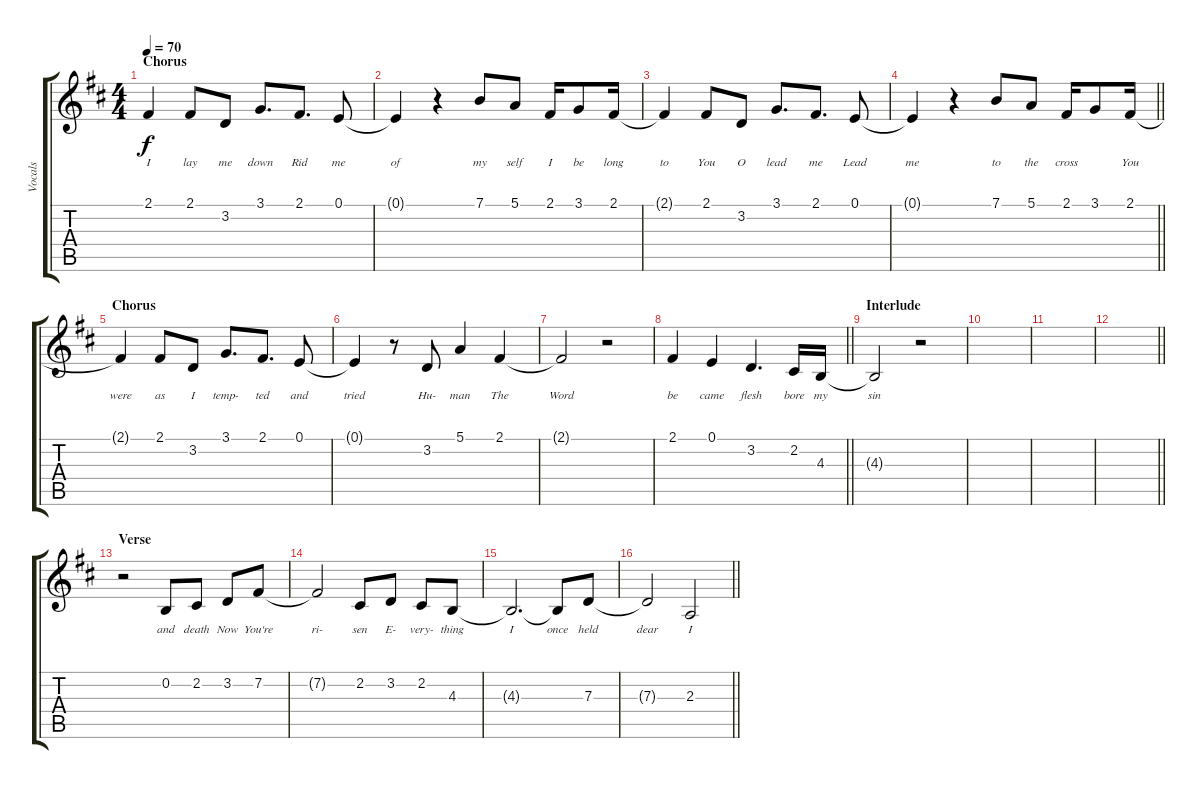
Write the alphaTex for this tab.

\track ("Vocals" "Vocals") {instrument flute}
\staff {score tabs}
\tuning (E4 B3 G3 D3 A2 E2) {hide}
\ts (4 4)
\section ("" "Chorus")
\tempo 70
\clef g2
\ks d
2.1{t}.4{lyrics (0 "I") lyrics (1 "") lyrics (2 "") lyrics (3 "") lyrics (4 "") dy f} 2.1.8{lyrics (0 "lay") lyrics (1 "") lyrics (2 "") lyrics (3 "") lyrics (4 "")} 3.2.8{lyrics (0 "me") lyrics (1 "") lyrics (2 "") lyrics (3 "") lyrics (4 "")} 3.1.8{d lyrics (0 "down") lyrics (1 "") lyrics (2 "") lyrics (3 "") lyrics (4 "")} 2.1.8{d lyrics (0 "Rid") lyrics (1 "") lyrics (2 "") lyrics (3 "") lyrics (4 "")} 0.1.8{lyrics (0 "me") lyrics (1 "") lyrics (2 "") lyrics (3 "") lyrics (4 "")} |
0.1{t}.4{lyrics (0 "of") lyrics (1 "") lyrics (2 "") lyrics (3 "") lyrics (4 "")} r.4 7.1.8{lyrics (0 "my") lyrics (1 "") lyrics (2 "") lyrics (3 "") lyrics (4 "")} 5.1.8{lyrics (0 "self") lyrics (1 "") lyrics (2 "") lyrics (3 "") lyrics (4 "")} 2.1.16{lyrics (0 "I") lyrics (1 "") lyrics (2 "") lyrics (3 "") lyrics (4 "")} 3.1.8{lyrics (0 "be") lyrics (1 "") lyrics (2 "") lyrics (3 "") lyrics (4 "")} 2.1.16{lyrics (0 "long") lyrics (1 "") lyrics (2 "") lyrics (3 "") lyrics (4 "")} |
2.1{t}.4{lyrics (0 "to") lyrics (1 "") lyrics (2 "") lyrics (3 "") lyrics (4 "")} 2.1.8{lyrics (0 "You") lyrics (1 "") lyrics (2 "") lyrics (3 "") lyrics (4 "")} 3.2.8{lyrics (0 "O") lyrics (1 "") lyrics (2 "") lyrics (3 "") lyrics (4 "")} 3.1.8{d lyrics (0 "lead") lyrics (1 "") lyrics (2 "") lyrics (3 "") lyrics (4 "")} 2.1.8{d lyrics (0 "me") lyrics (1 "") lyrics (2 "") lyrics (3 "") lyrics (4 "")} 0.1.8{lyrics (0 "Lead") lyrics (1 "") lyrics (2 "") lyrics (3 "") lyrics (4 "")} |
\barLineRight lightlight
0.1{t}.4{lyrics (0 "me") lyrics (1 "") lyrics (2 "") lyrics (3 "") lyrics (4 "")} r.4 7.1.8{lyrics (0 "to") lyrics (1 "") lyrics (2 "") lyrics (3 "") lyrics (4 "")} 5.1.8{lyrics (0 "the") lyrics (1 "") lyrics (2 "") lyrics (3 "") lyrics (4 "")} 2.1.16{lyrics (0 "cross") lyrics (1 "") lyrics (2 "") lyrics (3 "") lyrics (4 "")} 3.1.8{lyrics (0 "") lyrics (1 "") lyrics (2 "") lyrics (3 "") lyrics (4 "")} 2.1.16{lyrics (0 "You") lyrics (1 "") lyrics (2 "") lyrics (3 "") lyrics (4 "")} |
\section ("" "Chorus")
2.1{t}.4{lyrics (0 "were") lyrics (1 "") lyrics (2 "") lyrics (3 "") lyrics (4 "")} 2.1.8{lyrics (0 "as") lyrics (1 "") lyrics (2 "") lyrics (3 "") lyrics (4 "")} 3.2.8{lyrics (0 "I") lyrics (1 "") lyrics (2 "") lyrics (3 "") lyrics (4 "")} 3.1.8{d lyrics (0 "temp-") lyrics (1 "") lyrics (2 "") lyrics (3 "") lyrics (4 "")} 2.1.8{d lyrics (0 "ted") lyrics (1 "") lyrics (2 "") lyrics (3 "") lyrics (4 "")} 0.1.8{lyrics (0 "and") lyrics (1 "") lyrics (2 "") lyrics (3 "") lyrics (4 "")} |
0.1{t}.4{lyrics (0 "tried") lyrics (1 "") lyrics (2 "") lyrics (3 "") lyrics (4 "")} r.8 3.2.8{lyrics (0 "Hu-") lyrics (1 "") lyrics (2 "") lyrics (3 "") lyrics (4 "")} 5.1.4{lyrics (0 "man") lyrics (1 "") lyrics (2 "") lyrics (3 "") lyrics (4 "")} 2.1.4{lyrics (0 "The") lyrics (1 "") lyrics (2 "") lyrics (3 "") lyrics (4 "")} |
2.1{t}.2{lyrics (0 "Word") lyrics (1 "") lyrics (2 "") lyrics (3 "") lyrics (4 "")} r.2 |
\barLineRight lightlight
2.1.4{lyrics (0 "be") lyrics (1 "") lyrics (2 "") lyrics (3 "") lyrics (4 "")} 0.1.4{lyrics (0 "came") lyrics (1 "") lyrics (2 "") lyrics (3 "") lyrics (4 "")} 3.2.4{d lyrics (0 "flesh") lyrics (1 "") lyrics (2 "") lyrics (3 "") lyrics (4 "")} 2.2.16{lyrics (0 "bore") lyrics (1 "") lyrics (2 "") lyrics (3 "") lyrics (4 "")} 4.3.16{lyrics (0 "my") lyrics (1 "") lyrics (2 "") lyrics (3 "") lyrics (4 "")} |
\section ("" "Interlude")
4.3{t}.2{lyrics (0 "sin") lyrics (1 "") lyrics (2 "") lyrics (3 "") lyrics (4 "")} r.2 |
|
|
\barLineRight lightlight
|
\section ("" "Verse")
r.2 0.2.8{lyrics (0 "and") lyrics (1 "") lyrics (2 "") lyrics (3 "") lyrics (4 "")} 2.2.8{lyrics (0 "death") lyrics (1 "") lyrics (2 "") lyrics (3 "") lyrics (4 "")} 3.2.8{lyrics (0 "Now") lyrics (1 "") lyrics (2 "") lyrics (3 "") lyrics (4 "")} 7.2.8{lyrics (0 "You're") lyrics (1 "") lyrics (2 "") lyrics (3 "") lyrics (4 "")} |
7.2{t}.2{lyrics (0 "ri-") lyrics (1 "") lyrics (2 "") lyrics (3 "") lyrics (4 "")} 2.2.8{lyrics (0 "sen") lyrics (1 "") lyrics (2 "") lyrics (3 "") lyrics (4 "")} 3.2.8{lyrics (0 "E-") lyrics (1 "") lyrics (2 "") lyrics (3 "") lyrics (4 "")} 2.2.8{lyrics (0 "very-") lyrics (1 "") lyrics (2 "") lyrics (3 "") lyrics (4 "")} 4.3.8{lyrics (0 "thing") lyrics (1 "") lyrics (2 "") lyrics (3 "") lyrics (4 "")} |
4.3{t}.2{d lyrics (0 "I") lyrics (1 "") lyrics (2 "") lyrics (3 "") lyrics (4 "")} 4.3{t}.8{lyrics (0 "once") lyrics (1 "") lyrics (2 "") lyrics (3 "") lyrics (4 "")} 7.3.8{lyrics (0 "held") lyrics (1 "") lyrics (2 "") lyrics (3 "") lyrics (4 "")} |
\barLineRight lightlight
7.3{t}.2{lyrics (0 "dear") lyrics (1 "") lyrics (2 "") lyrics (3 "") lyrics (4 "")} 2.3.2{lyrics (0 "I") lyrics (1 "") lyrics (2 "") lyrics (3 "") lyrics (4 "")}
